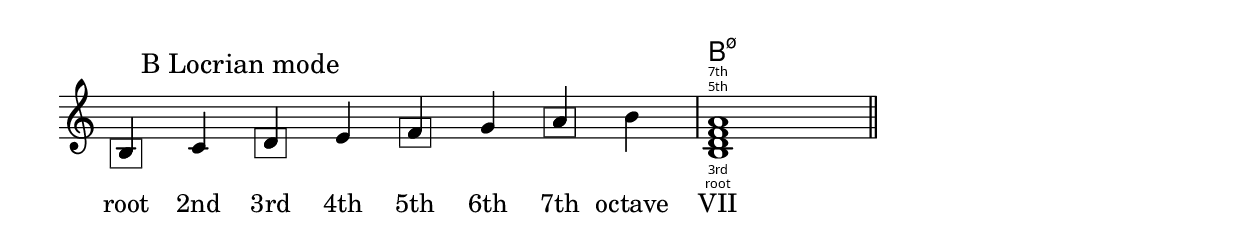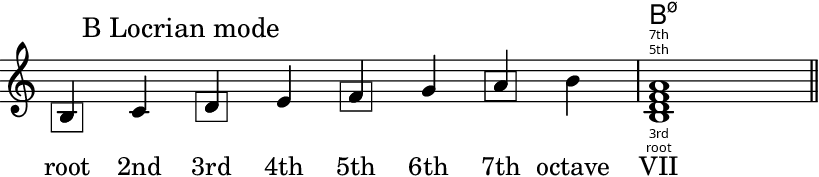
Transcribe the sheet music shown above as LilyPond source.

\version "2.24.4"
\language "english"
#(ly:set-option 'crop #t)
\include "include/alt.ly"
boxHead =
\once \override NoteHead.stencil = #(lambda (grob)
    (let* ((note (ly:note-head::print grob))
           (combo-stencil (ly:stencil-add
               note
               (box-stencil note 0.1 0.8))))
          (ly:make-stencil (ly:stencil-expr combo-stencil)
            (ly:stencil-extent note X)
            (ly:stencil-extent note Y))))

\include "include/thirds.ly"
\score {
  \midi {
    \tempo 4=140
  }
  \layout {
    \context {
      \Score
      \omit BarNumber
      \override SpacingSpanner.spacing-increment = 4
    }
    indent = 0\mm
  }
  {
    <<
    \chords {
      \set chordChanges = ##t % only show chords when they change
      \set noChordSymbol = ""
      \set minorChordModifier = \markup { "-" }
      \skip \ppp % spacer to set voice volume
      r\breve | b1:min7.5-
    }
    \new Staff {
      \key c \major
      \override Timing.TimeSignature.stencil = ##f
      \time 8/4
      \clef treble
      \relative {
        \skip \fff % spacer to set voice volume
        \sectionLabel \markup { "           B Locrian mode" }
        \boxHead b4
        c
        \boxHead d
        e
        \boxHead f
        g
        \boxHead a
        b
        <b,-\root d-\third f-\fifth a-\seventh>1
        \bar "||"
      }
      \addlyrics {
        root "2nd" "3rd" "4th" "5th" "6th" "7th" "octave" "VII"
      }
    }
    >>
  }
}
